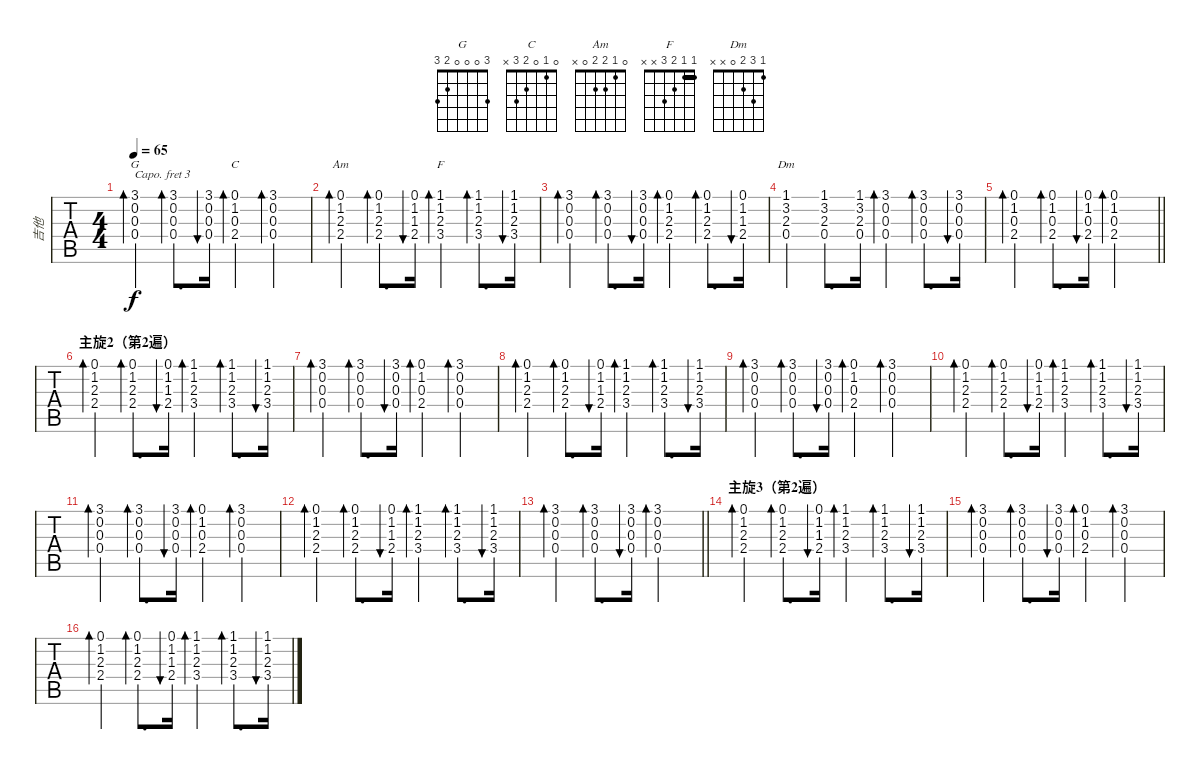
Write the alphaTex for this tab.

\track ("吉他" "吉他") {instrument acousticguitarsteel}
\staff {tabs}
\capo 3
\tuning (E4 B3 G3 D3 A2 E2) {hide}
\chord ("G" 3 0 0 0 2 3)
\chord ("C" 0 1 0 2 3 x)
\chord ("Am" 0 1 2 2 0 x)
\chord ("F" 1 1 2 3 x x) {barre 1}
\chord ("Dm" 1 3 2 0 x x)
\ts (4 4)
\tempo 65
\clef g2
\ks c
(3.1 0.2 0.3 0.4).4{bd 30 ch "G" dy f} (3.1 0.2 0.3 0.4).8{d bd 30} (3.1 0.2 0.3 0.4).16{bu 30} (0.1 1.2 0.3 2.4).4{bd 30 ch "C"} (3.1 0.2 0.3 0.4).4{bd 30} |
(0.1 1.2 2.3 2.4).4{bd 60 ch "Am"} (0.1 1.2 2.3 2.4).8{d bd 60} (0.1 1.2 1.3 2.4).16{bu 60} (1.1 1.2 2.3 3.4).4{bd 30 ch "F"} (1.1 1.2 2.3 3.4).8{d bd 30} (1.1 1.2 2.3 3.4).16{bu 30} |
(3.1 0.2 0.3 0.4).4{bd 30} (3.1 0.2 0.3 0.4).8{d bd 30} (3.1 0.2 0.3 0.4).16{bu 30} (0.1 1.2 2.3 2.4).4{bd 60} (0.1 1.2 2.3 2.4).8{d bd 60} (0.1 1.2 1.3 2.4).16{bu 60} |
(1.1 3.2 2.3 0.4).4{ch "Dm"} (1.1 3.2 2.3 0.4).8{d} (1.1 3.2 2.3 0.4).16 (3.1 0.2 0.3 0.4).4{bd 30} (3.1 0.2 0.3 0.4).8{d bd 30} (3.1 0.2 0.3 0.4).16{bu 30} |
\barLineRight lightlight
(0.1 1.2 0.3 2.4).4{bd 30} (0.1 1.2 0.3 2.4).8{d bd 30} (0.1 1.2 0.3 2.4).16{bu 60} (0.1 1.2 0.3 2.4).2{bd 30} |
\section ("" "主旋2（第2遍）")
(0.1 1.2 2.3 2.4).4{bd 60} (0.1 1.2 2.3 2.4).8{d bd 60} (0.1 1.2 1.3 2.4).16{bu 60} (1.1 1.2 2.3 3.4).4{bd 30} (1.1 1.2 2.3 3.4).8{d bd 30} (1.1 1.2 2.3 3.4).16{bu 30} |
(3.1 0.2 0.3 0.4).4{bd 30} (3.1 0.2 0.3 0.4).8{d bd 30} (3.1 0.2 0.3 0.4).16{bu 30} (0.1 1.2 0.3 2.4).4{bd 30} (3.1 0.2 0.3 0.4).4{bd 30} |
(0.1 1.2 2.3 2.4).4{bd 60} (0.1 1.2 2.3 2.4).8{d bd 60} (0.1 1.2 1.3 2.4).16{bu 60} (1.1 1.2 2.3 3.4).4{bd 30} (1.1 1.2 2.3 3.4).8{d bd 30} (1.1 1.2 2.3 3.4).16{bu 30} |
(3.1 0.2 0.3 0.4).4{bd 30} (3.1 0.2 0.3 0.4).8{d bd 30} (3.1 0.2 0.3 0.4).16{bu 30} (0.1 1.2 0.3 2.4).4{bd 30} (3.1 0.2 0.3 0.4).4{bd 30} |
(0.1 1.2 2.3 2.4).4{bd 60} (0.1 1.2 2.3 2.4).8{d bd 60} (0.1 1.2 1.3 2.4).16{bu 60} (1.1 1.2 2.3 3.4).4{bd 30} (1.1 1.2 2.3 3.4).8{d bd 30} (1.1 1.2 2.3 3.4).16{bu 30} |
(3.1 0.2 0.3 0.4).4{bd 30} (3.1 0.2 0.3 0.4).8{d bd 30} (3.1 0.2 0.3 0.4).16{bu 30} (0.1 1.2 0.3 2.4).4{bd 30} (3.1 0.2 0.3 0.4).4{bd 30} |
(0.1 1.2 2.3 2.4).4{bd 60} (0.1 1.2 2.3 2.4).8{d bd 60} (0.1 1.2 1.3 2.4).16{bu 60} (1.1 1.2 2.3 3.4).4{bd 30} (1.1 1.2 2.3 3.4).8{d bd 30} (1.1 1.2 2.3 3.4).16{bu 30} |
\barLineRight lightlight
(3.1 0.2 0.3 0.4).4{bd 30} (3.1 0.2 0.3 0.4).8{d bd 30} (3.1 0.2 0.3 0.4).16{bu 30} (3.1 0.2 0.3 0.4).2{bd 30} |
\section ("" "主旋3（第2遍）")
(0.1 1.2 2.3 2.4).4{bd 60} (0.1 1.2 2.3 2.4).8{d bd 60} (0.1 1.2 1.3 2.4).16{bu 60} (1.1 1.2 2.3 3.4).4{bd 30} (1.1 1.2 2.3 3.4).8{d bd 30} (1.1 1.2 2.3 3.4).16{bu 30} |
(3.1 0.2 0.3 0.4).4{bd 30} (3.1 0.2 0.3 0.4).8{d bd 30} (3.1 0.2 0.3 0.4).16{bu 30} (0.1 1.2 0.3 2.4).4{bd 30} (3.1 0.2 0.3 0.4).4{bd 30} |
(0.1 1.2 2.3 2.4).4{bd 60} (0.1 1.2 2.3 2.4).8{d bd 60} (0.1 1.2 1.3 2.4).16{bu 60} (1.1 1.2 2.3 3.4).4{bd 30} (1.1 1.2 2.3 3.4).8{d bd 30} (1.1 1.2 2.3 3.4).16{bu 30}
